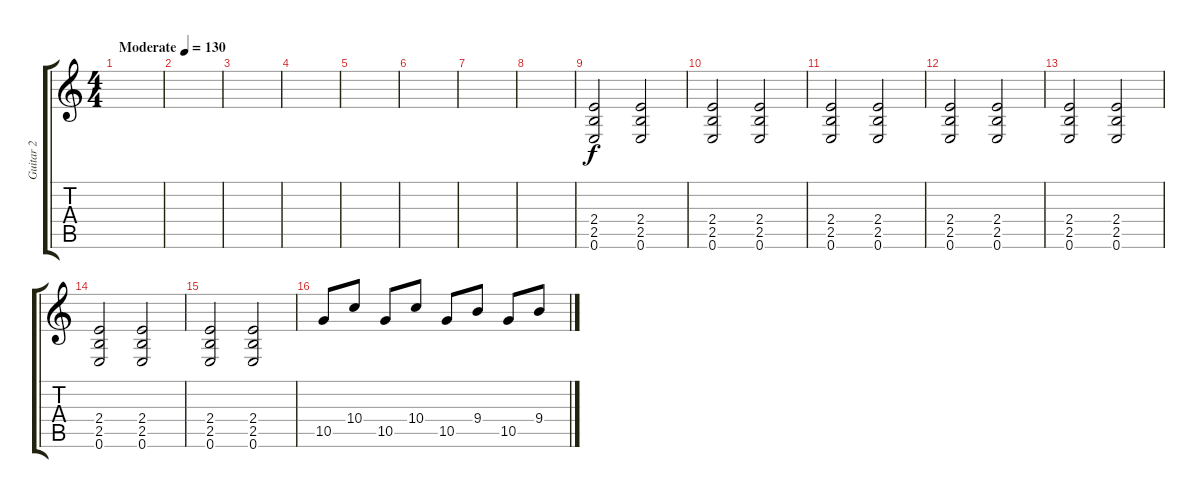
\track ("Guitar 2" "Guitar 2") {instrument distortionguitar}
\staff {score tabs}
\tuning (E4 B3 G3 D3 A2 E2) {hide}
\ts (4 4)
\tempo (130 "Moderate")
\clef g2
\ks c
|
|
|
|
|
|
|
|
(2.4 2.5 0.6).2 (2.4 2.5 0.6).2 |
(2.4 2.5 0.6).2 (2.4 2.5 0.6).2 |
(2.4 2.5 0.6).2 (2.4 2.5 0.6).2 |
(2.4 2.5 0.6).2 (2.4 2.5 0.6).2 |
(2.4 2.5 0.6).2 (2.4 2.5 0.6).2 |
(2.4 2.5 0.6).2 (2.4 2.5 0.6).2 |
(2.4 2.5 0.6).2 (2.4 2.5 0.6).2 |
10.5.8 10.4.8 10.5.8 10.4.8 10.5.8 9.4.8 10.5.8 9.4.8
